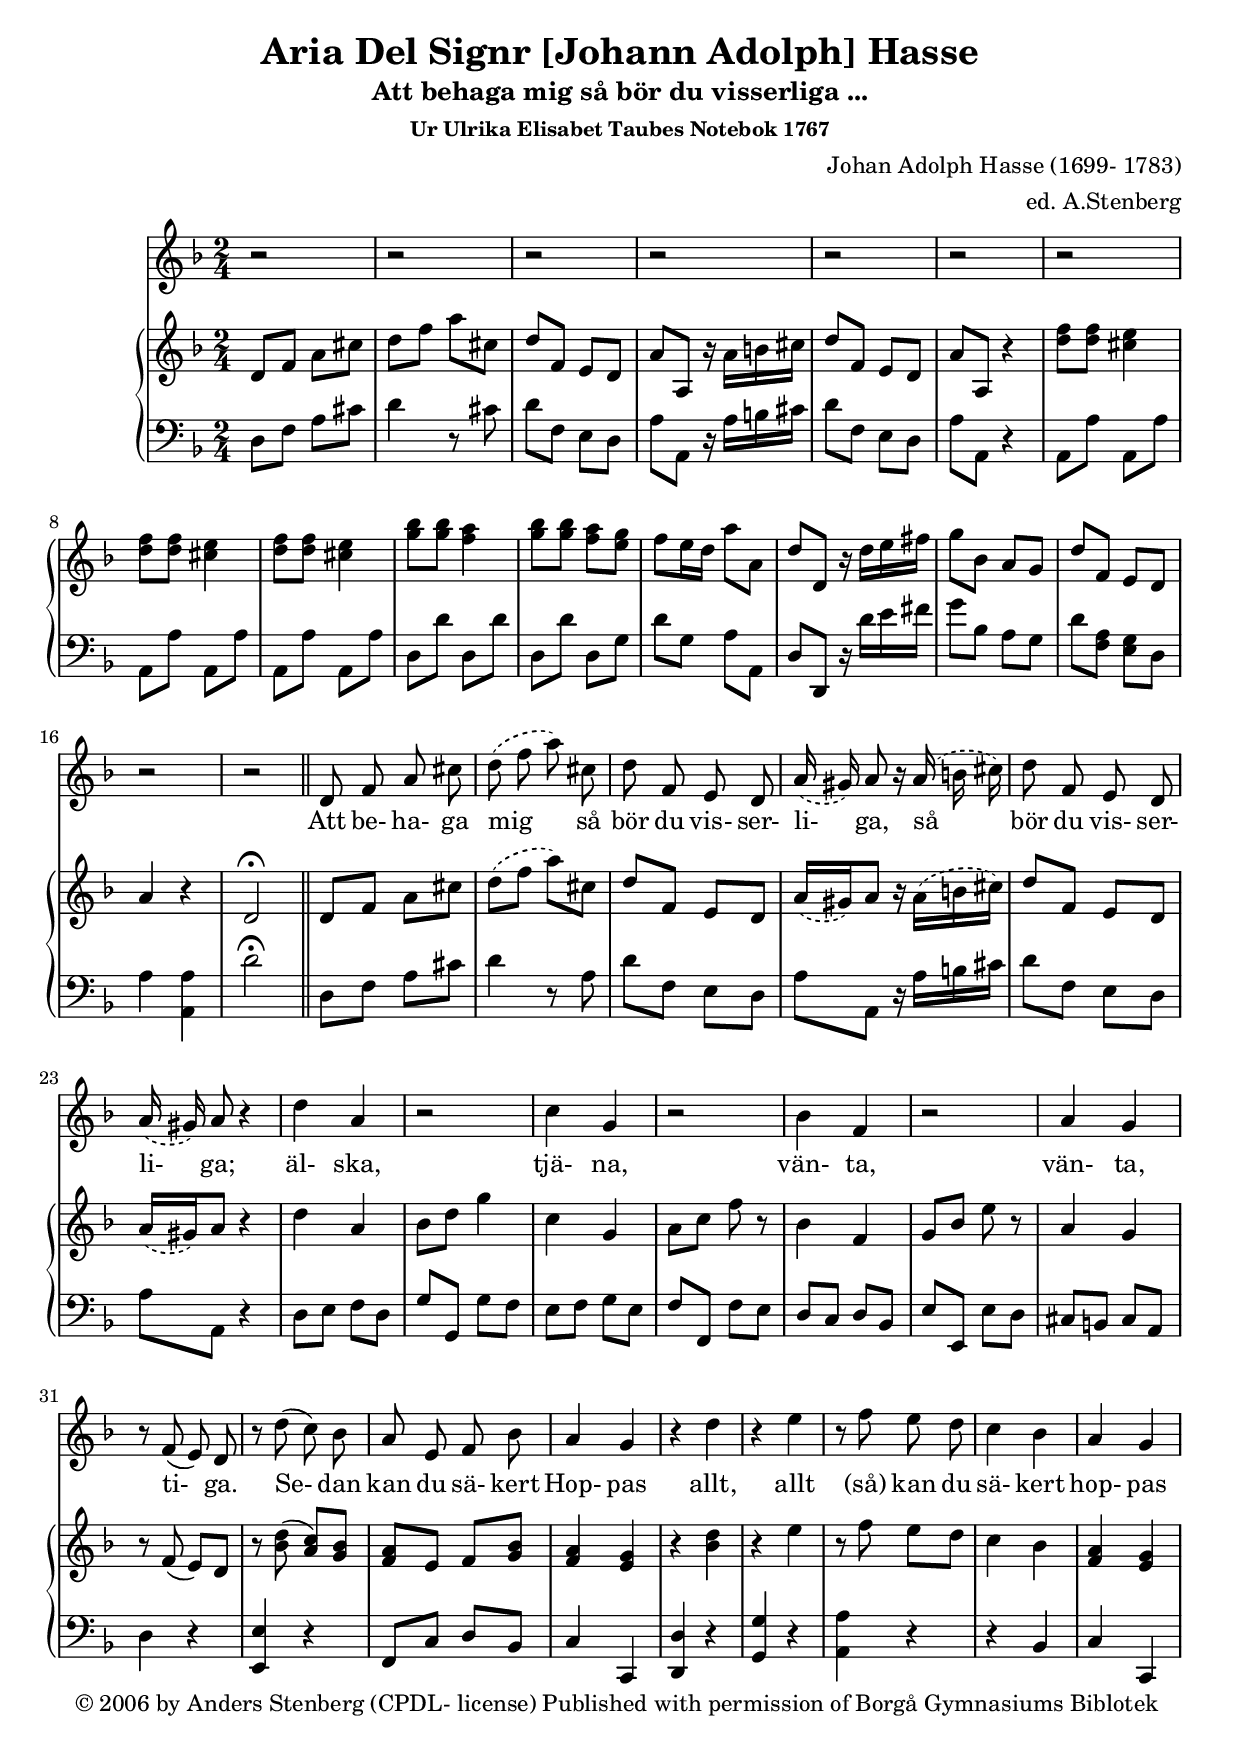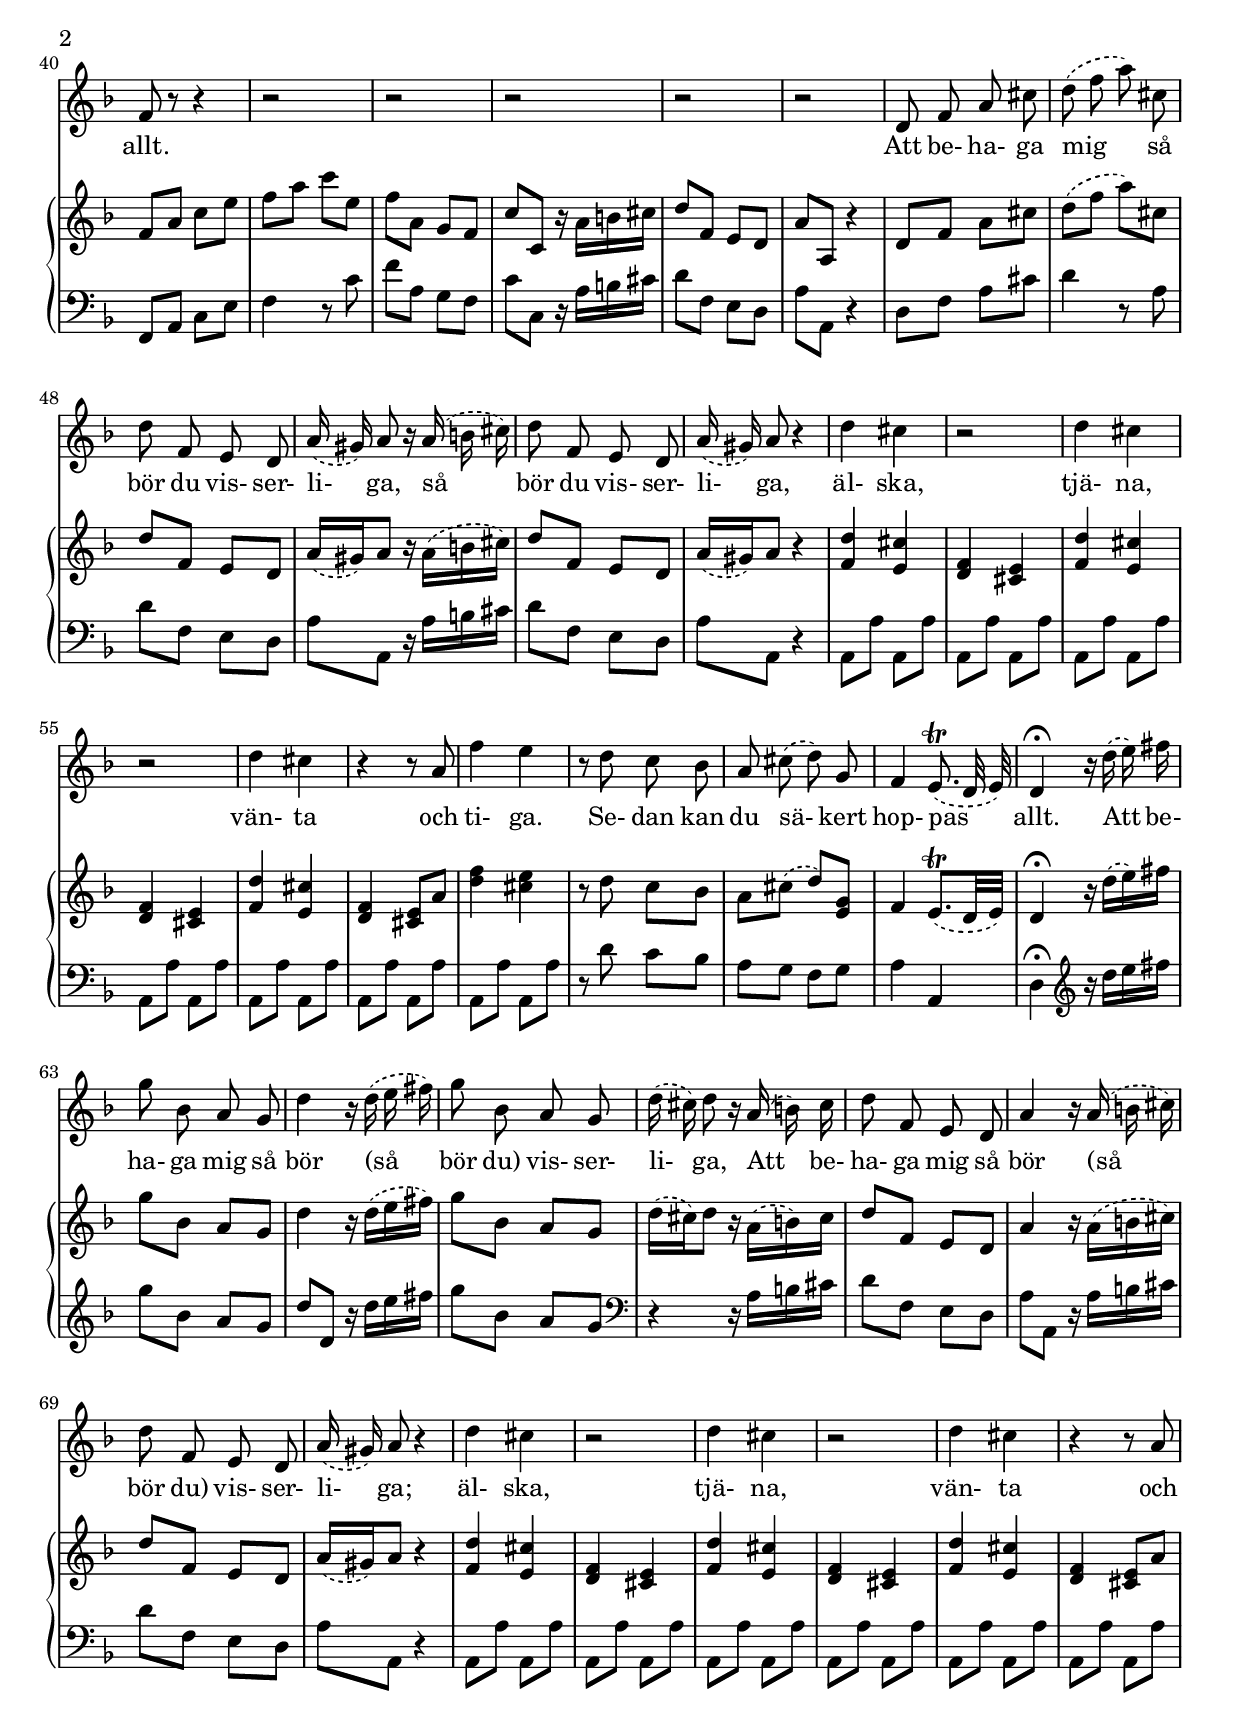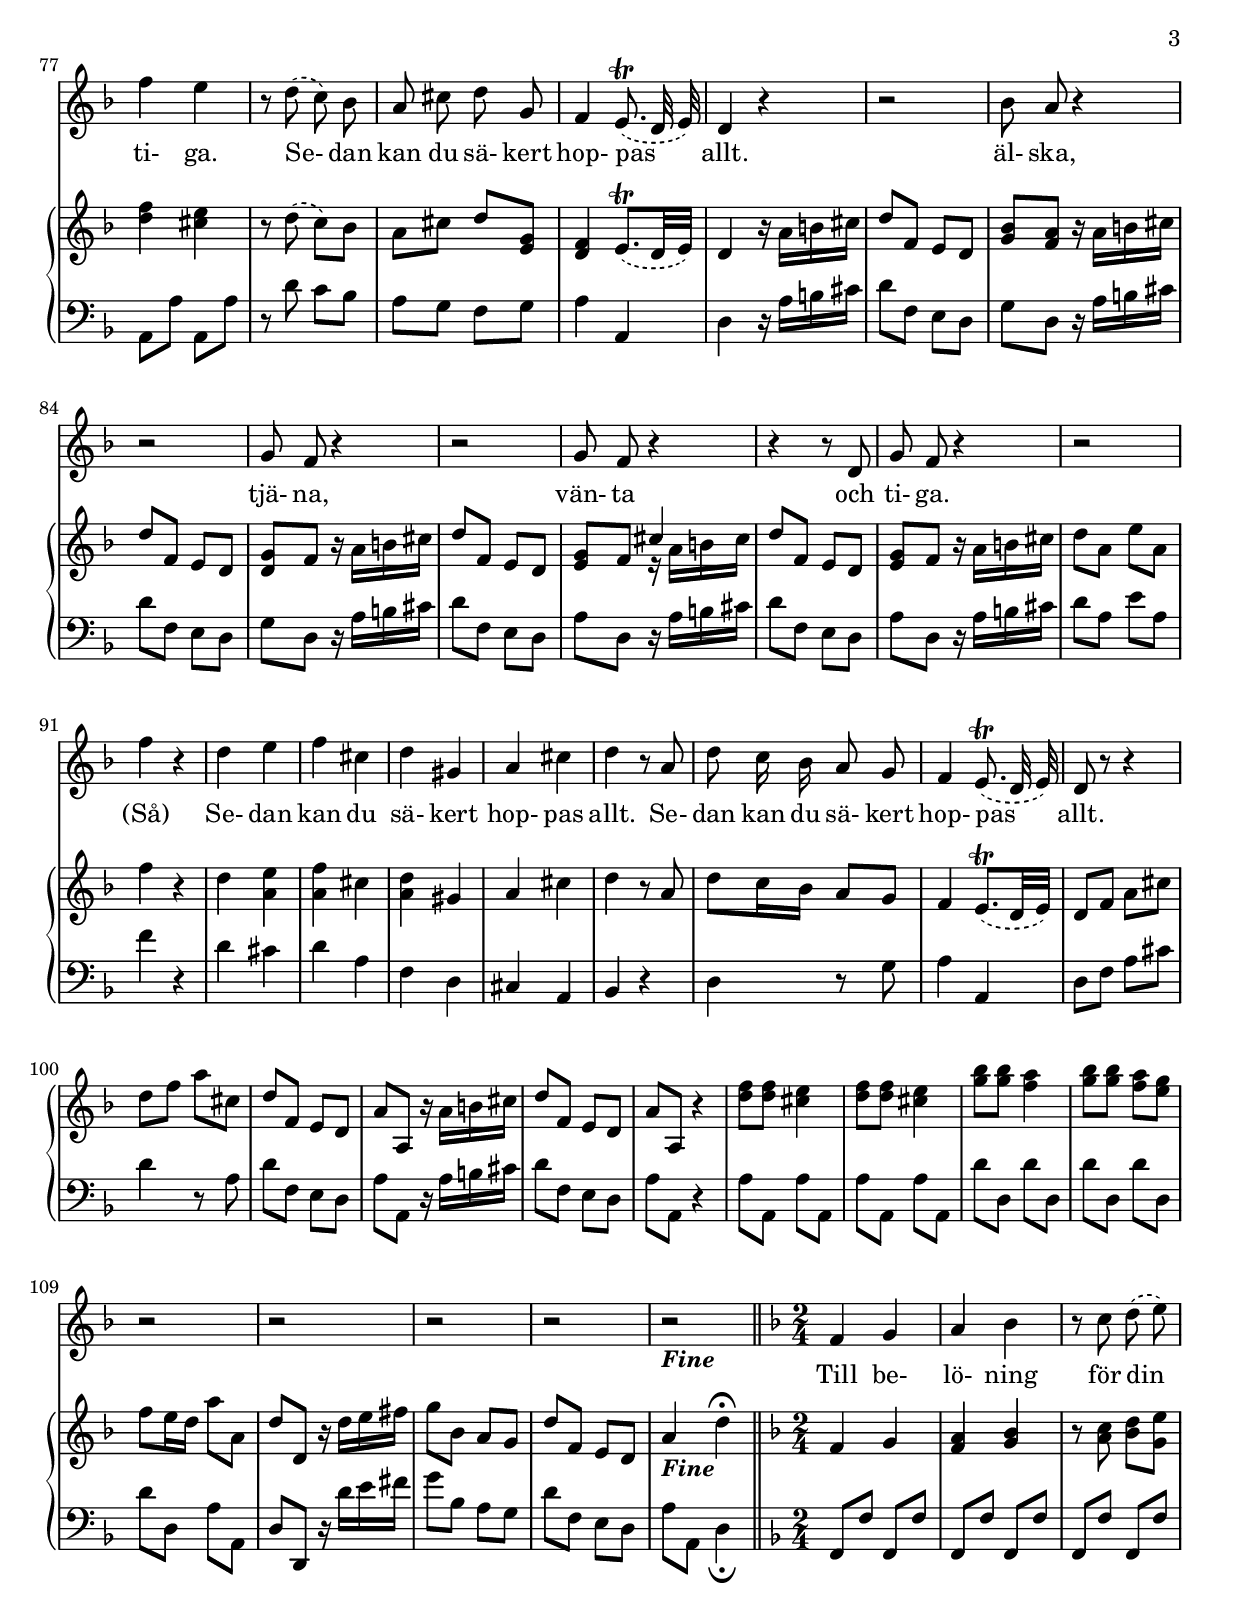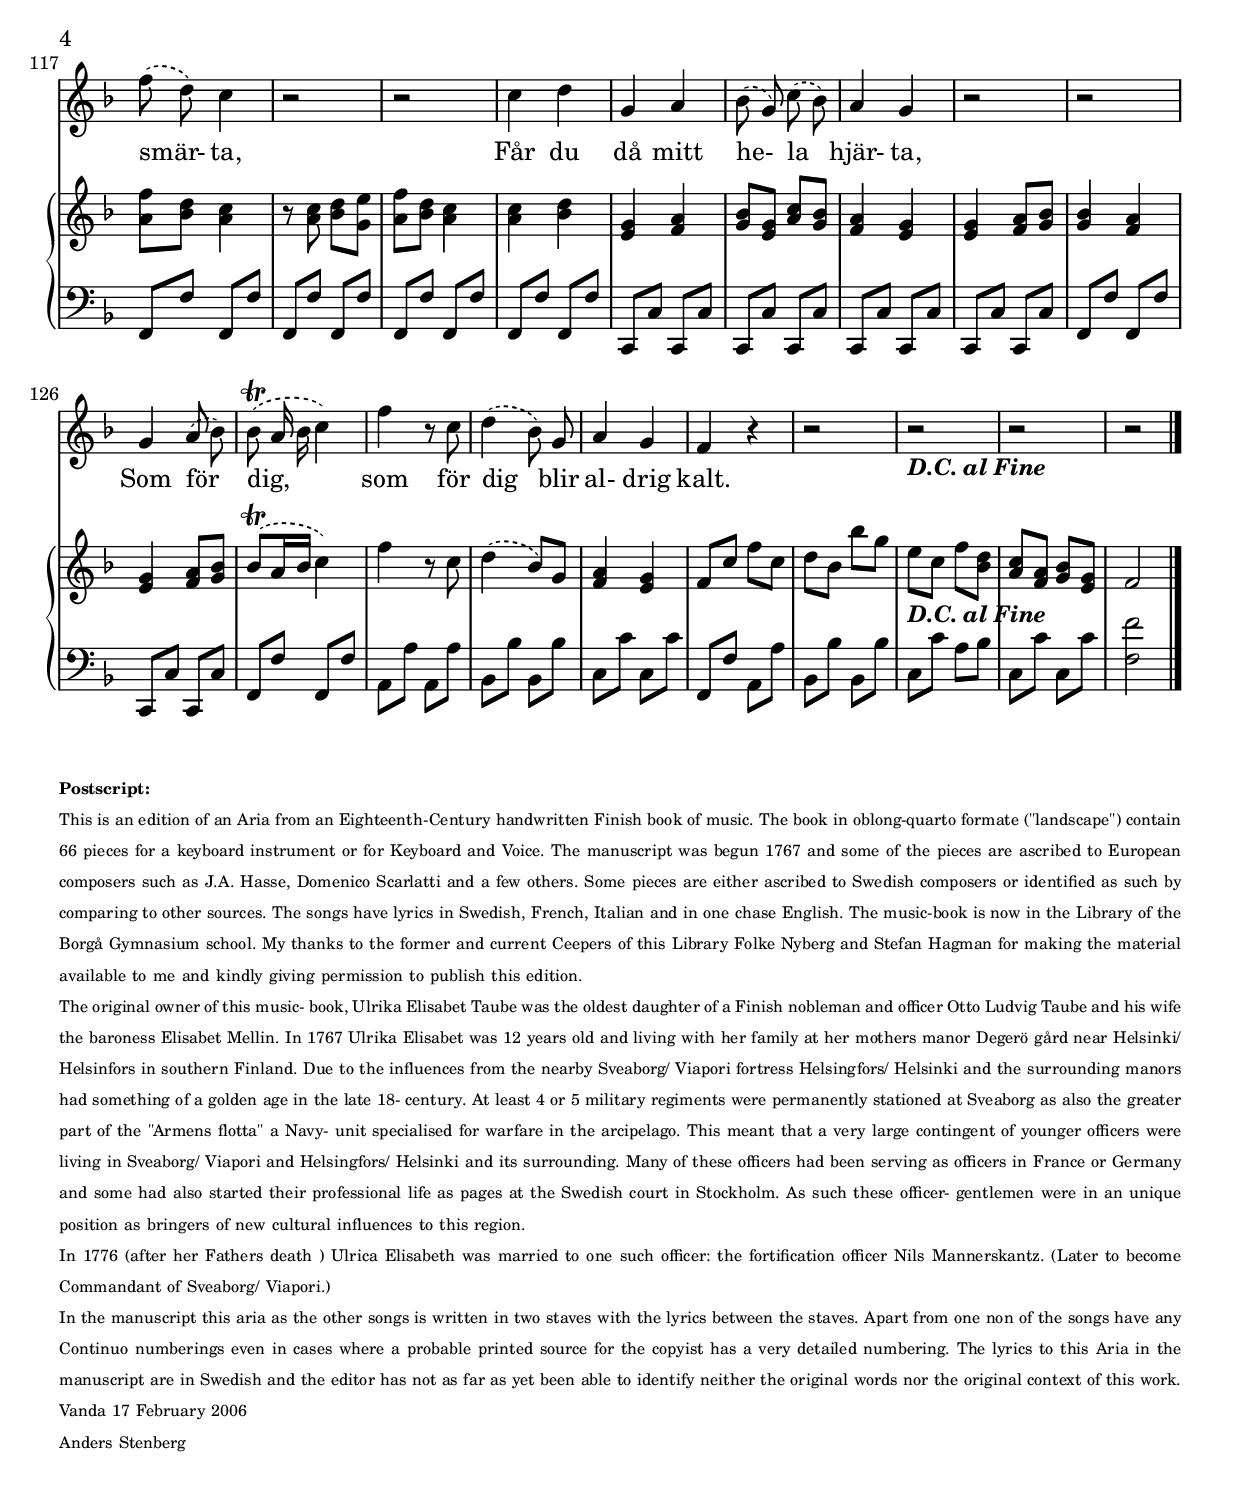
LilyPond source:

     \version "2.7.27"
     \paper {
	raggedbottom= ##t
	raggedlastbottom= ##t
     }
     \header{
     title= "Aria Del Signr [Johann Adolph] Hasse"
     subtitle= "Att behaga mig så bör du visserliga ..."
     subsubtitle= "Ur Ulrika Elisabet Taubes Notebok 1767"
     composer= "Johan Adolph Hasse (1699- 1783)"
     arranger= "ed. A.Stenberg"
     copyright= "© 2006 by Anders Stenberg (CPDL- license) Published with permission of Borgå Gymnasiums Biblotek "
     }
     melodyOne = \relative c'' {
        \clef treble
        \key d \minor
        \time 2/4
        \set Staff. midiInstrument = "choir aahs"
	\dynamicUp
        r2 |r2 | r2 | r2 |%4

        r2 |r2 | r2 | r2 |%8

        r2 |r2 | r2 | r2 |%12

        r2 |r2 | r2 | r2 | r2 |%17

        d,8 f a cis |\slurDashed d( f a) cis, |

        d f, e d |\slurDashed a'16( gis) a8 r16 \slurDashed a16( b cis) |%21

        d8 f, e d |\slurDashed a'16( gis) a8 r4 | d4 a | r2 |%25

        c4 g | r2 | bes4 f | r2 |%29

        a4 g | r8 \slurSolid f8( e ) d | r8 d'8( c) bes | a e f bes |%33

        a4 g | r4 d'4 | r4 e4 | r8 f8 e d |%37

        c4 bes | a  g  | f8 r8 r4 | r2 |%41

        r2 | r2 | r2 | r2 |%45

        d8 f a cis |\slurDashed d( f a) cis, |

        d f, e d |\slurDashed a'16( gis) a8 r16 \slurDashed a16( b cis) |%49

        d8 f, e d |\slurDashed a'16( gis) a8 r4 |d4 cis | r2 |%53

        d4 cis | r2 | d4 cis | r4 r8 a8 |%57

        f'4 e | r8 d8 c bes | a \slurDashed cis( d) g, | f4 e8.\trill( d32 e) |%61

        d4\fermata r16 d'16(  e) fis | g8 bes, a g | d'4 r16 d16( e fis) | g8 bes, a g |%65

        d'16( cis) d8 r16 a16( b) cis | d8 f, e d | a'4 r16 a16( b cis) | d8 f, e d |%69

        a'16( gis) a8 r4 | d4 cis | r2 | d4 cis |%73

        r2 | d4 cis |  r4 r8 a8 | f'4 e |%77

         r8 d( c) bes |a cis d g, | f4 e8.\trill( d32 e) | d4 r4 |%81

         r2 |bes'8 a r4 | r2 | g8 f r4 | %85

         r2 |g8 f r4 | r4 r8 d8 | g8 f r4 |%89

         r2 | f'4 r4 | d e f cis | d gis, |%93

         a cis | d r8 a8 | d8 c16 bes a8 g | f4 e8.\trill( d32 e) |%97

         d8 r8 r4 |r2 | r2 | r2 |%101

         r2 | r2 | r2 | r2 | %105

         r2 | r2 | r2 | r2 | %109

         r2 | r2 | r2_\markup {\italic \bold { Fine}} \bar "||"|
	 
     }
     
     melodyTwo = \relative c'' {
        \clef treble
        \key d \minor
        \time 2/4
        \set Staff. midiInstrument = "choir aahs"
	\dynamicUp
	
	 f,4 g |%113

         a bes | r8 c8 d( e) | f( d) c4 | r2 |%117

         r2 | c4 d | g, a | bes8( g) c( bes) | %121

         a4 g | r2 | r2 | g4 a8( bes) |%125

         bes8\trill( a16 bes c4) | f r8 c8 | d4( bes8) g | a4 g |%129

         f4 r4 | r2 | r2_\markup {\italic \bold {D.C. al Fine}} | r2 | %132

         r2 \bar "|."










     }

     text = \lyricmode {


       Att be- ha- ga mig så bör du vis- ser- li- ga,

       så bör du vis- ser- li- ga;

       äl- ska, tjä- na, vän- ta, vän- ta, ti- ga.

       Se- dan kan du sä- kert Hop- pas allt, allt

       "(så)" kan du sä- kert hop- pas allt.

       Att be- ha- ga mig så bör du vis- ser- li- ga,

       så bör du vis- ser- li- ga,

       äl- ska, tjä- na, vän- ta och ti- ga.

       Se- dan kan du sä- kert hop- pas allt.

       Att be- ha- ga mig så bör

       "(så" bör du) vis- ser- li- ga,

       Att be- ha- ga mig så bör

       "(så" bör du) vis- ser- li- ga;

       äl- ska, tjä- na, vän- ta och ti- ga.

       Se- dan kan du sä- kert hop- pas allt.

       äl- ska, tjä- na, vän- ta och ti- ga.

       "(Så)" Se- dan kan du sä- kert hop- pas allt.

       Se- dan kan du sä- kert hop- pas allt.

       Till be- lö- ning för din smär- ta,

       Får du då mitt he- la hjär- ta,

       Som för dig, som för dig blir al- drig kalt.
     }

     upperOne = \relative c'' {
	     \set Staff. midiInstrument = "harpsichord"
        \clef treble
        \key d \minor
        \time 2/4

        d,8 f a cis | d f a cis, | d f, e d | a' a, r16 a'16 b cis |%4

        d8 f, e d | a' a, r4 | <f'' d>8 <f d> <e cis>4 | <f d>8 <f d> <e cis>4 |%8

         <f d>8 <f d> <e cis>4 | <bes' g>8 <bes g> <a f>4 |

          <bes g>8 <bes g> <a f> <g e> | f e16 d a'8 a, | %12

        d d, r16 d'16 e fis |g8 bes, a g | d' f, e d | a'4 r4 |%16

        d,2\fermata \bar "||"

        d8 f a cis |\slurDashed d( f a) cis, |

        d f, e d |\slurDashed a'16( gis) a8 r16 \slurDashed a16( b cis) |%21

        d8 f, e d |\slurDashed a'16( gis) a8 r4 | d4 a | bes8 d g4 |%25

        c,4 g | a8 c f r8 | bes,4 f | g8 bes e r8 |%29

        a,4 g | r8 \slurSolid f8 ( e ) d | r8 <d' bes>8( <c a>) <bes g> | <a f> e f <bes g> |%33

        <a f>4 <g e>| r4 <d' bes>4 | r4 e4 | r8 f8 e d |%37

        c4 bes | <a f> <g e> | f8 a c e | f a c e, |%41

        f a, g f | c' c, r16 a'16 b cis | d8 f, e d | a' a, r4 |%45

        d8 f a cis |\slurDashed d( f a) cis, |

        d f, e d |\slurDashed a'16( gis) a8 r16 \slurDashed a16( b cis) |%49

        d8 f, e d |\slurDashed a'16( gis) a8 r4 |<d f,>4 <cis e,> | <f, d> <e cis> |%53

        <d' f,> <cis e,> | <f, d> <e cis> | <d' f,> <cis e,> | <f, d> <e cis>8 a8 |%57

        <f' d>4 <e cis> | r8 d8 c bes | a \slurDashed cis( d) <g, e> | f4 e8.\trill( d32 e) |%61

        d4\fermata r16 d'16(  e) fis | g8 bes, a g | d'4 r16 d16( e fis) | g8 bes, a g |%65

        d'16( cis) d8 r16 a16( b) cis | d8 f, e d | a'4 r16 a16( b cis) | d8 f, e d |%69

        a'16( gis) a8 r4 | <d f,>4 <cis e,> | <f, d> <e cis> | <d' f,>4 <cis e,> |%73

        <f, d> <e cis> | <d' f,>4 <cis e,> |  <f, d> <e cis>8 a8 | <f' d>4 <e cis>| r8 d( c) bes |%77

        a cis d <g, e>  | <f d>4 e8.\trill( d32 e) | d4 r16 a'16 b cis |d8 f, e d |%81

        <bes' g>8 <a f> r16 a16 b cis | d8 f, e d | <g d> f r16 a16 b cis |d8 f, e d | %85

        <g e> f <<{cis'4}\\{r16 a16 b cis }>> | d8 f, e d | <g e> f r16 a16 b cis |d8 a e' a, |%89

        f'4 r4 | d <e a,> | <f a,> cis | <d a> gis, |%93

        a cis | d r8 a8 | d c16 bes a8 g | f4 e8.\trill( d32 e) |%97

        d8 f a cis | d f a cis, |d f, e d | a' a, r16 a'16 b cis |%101

        d8 f, e d | a' a, r4 | <f'' d>8 <f d> <e cis>4 |<f d>8 <f d> <e cis>4 |%105

         <bes' g>8 <bes g> <a f>4 |<bes g>8 <bes g> <a f> <g e> | f e16 d a'8 a, |d d, r16 d'16 e fis | %109

         g8 bes, a g | d' f, e d | a'4_\markup {\italic \bold { Fine}} d\fermata \bar "||"
	 
     }
     
     upperTwo = \relative c'' {
	     \set Staff. midiInstrument = "harpsichord"
        \clef treble
        \key d \minor
        \time 2/4

         f,4 g |%113

         <a f><bes g> | r8 <c a>8 <d bes> <e g,> | <f a,> <d bes> <c a>4 | r8 <c a> <d bes> <e g,> |%117

         <f a,>8 <d bes> <c a>4 | <c a> <d bes> | <g, e> <a f> | <bes g>8 <g e> <c a> <bes g> |%121

         <a f>4 <g e> | <g e> <a f>8 <bes g> | <bes g>4 <a f> | <g e> <a f>8 <bes g> |%%125

         bes\trill( a16 bes c4) | f r8 c8 | d4( bes8) g | <a f>4 <g e> |%129

         f8 c' f c | d bes bes' g | e_\markup {\italic \bold {D.C. al Fine}} c f <d bes> | <c a> <a f> <bes g> <g e> |%132

         f2 \bar "|."

     }

     lowerOne = \relative c {
	     \set Staff. midiInstrument = "harpsichord"
        \clef bass
        \key d \minor
        \time 2/4

        d8 f a cis | d4 r8 cis8 | d f, e d | a' a, r16 a'16 b cis |%4

        d8 f, e d | a' a, r4 |a8 a' a, a' | a, a' a, a' |%8

        a, a' a, a' | d, d' d, d' | d, d' d, g |d' g, a a, |%12

         d d, r16 d''16 e fis | g8 bes, a g | d' <a f> <g e> d |a'4 <a a,> |%16

         d2\fermata \bar "||"

         d,8 f a cis | d4 r8 a8 | d f, e d | a' a, r16 a'16 b cis |%21

        d8 f, e d | a' a, r4 | d8 e f d | g g, g' f |%25

        e f g e | f f, f' e | d c d bes | e e, e' d | %29

        cis b cis a | d4 r4 | <e e,>4 r4 | f,8 c' d bes |%33

        c4 c, | <d' d,>4 r4 |<g g,>4 r4 | <a a,>4 r4 |%37

        r4 bes,4 | c c, | f8 a c e | f4 r8 c'8 |%41

        f a, g f | c' c, r16 a'16 b cis | d8 f, e d | a' a, r4 |%45

        d8 f a cis | d4 r8 a8 | d f, e d | a' a, r16 a'16 b cis |%49

        d8 f, e d | a' a, r4 | a8 a' a, a' | a,8 a' a, a' |%53

         a,8 a' a, a' | a,8 a' a, a' | a,8 a' a, a' | a,8 a' a, a' |%57

         a,8 a' a, a' |r8 d c bes | a g f g |a4 a, |%61

         d4\fermata \clef "G" r16 d''16 e fis | g8 bes, a g | d' d, r16 d'16 e fis | g8 bes, a g |%65

         \clef "bass" r4 r16 a,16 b cis | d8 f, e d | a' a, r16 a'16 b cis | d8 f, e d |%69

         a'8 a, r4 |a8 a' a, a' | a,8 a' a, a' |a,8 a' a, a' |%73

         a,8 a' a, a' |a,8 a' a, a' |a,8 a' a, a' |a,8 a' a, a' |%77

         r8 d8 c bes | a g f g | a4 a, | d r16 a'16 b cis |%81

         d8 f, e d | g d r16 a'16 b cis | d8 f, e d | g d  r16 a'16 b cis |%85

         d8 f, e d | a' d, r16 a'16 b cis | d8 f, e d | a' d, r16 a'16 b cis |%89

         d8 a e' a, | f'4 r4 | d4 cis | d a | %93

         f d | cis a | bes r4 | d4 r8 g8 | a4 a, | %97

         d8 f a cis | d4 r8 a8 | d8 f, e d | a' a, r16 a'16 b cis |%101

         d8 f, e d | a' a, r4 | a'8 a, a' a, | a' a, a' a, | %105

         d' d, d' d, | d' d, d' d, | d' d, a' a, | d d, r16 d''16 e fis |%109

         g8 bes, a g | d' f, e d | a' a, d4_\fermata \bar "||"
	 
     }
     
     lowerTwo = \relative c {
	     \set Staff. midiInstrument = "harpsichord"
        \clef bass
        \key d \minor
        \time 2/4

         f,8 f' f, f' | %113

        f,8 f' f, f' |f,8 f' f, f' | f,8 f' f, f' |f,8 f' f, f' |%117

        f,8 f' f, f' |f,8 f' f, f' | c, c' c, c' |c, c' c, c' |%121

        c, c' c, c' | c, c' c, c' | f,8 f' f, f' | c, c' c, c' |%125

        f,8 f' f, f' |a, a' a, a' | bes, bes' bes, bes' | c, c' c, c' |%129

        f,, f' a, a' | bes, bes' bes, bes' | c, c' a bes | c, c' c, c' |%132

        <f f,>2


     }

     \score {
        <<
           \context Voice = mel {
               \autoBeamOff
               {\melodyOne \melodyTwo}
           }
           \lyricsto mel \new Lyrics \text

           \context PianoStaff <<
	   \context Staff = upper {\upperOne \upperTwo }
	   \context Staff = lower {\lowerOne \lowerTwo }
           >>
        >>
        \layout {
           \context { \RemoveEmptyStaffContext }
        }

     }

\score {
        <<
           \context Voice = mel {
               \autoBeamOff
               {\melodyOne \melodyTwo \melodyOne}
           }
           \lyricsto mel \new Lyrics \text

           \context PianoStaff <<
	   \context Staff = upper {\upperOne \upperTwo \upperOne}
	   \context Staff = lower {\lowerOne \lowerTwo \lowerOne}
           >>
        >>

	\midi{
	\tempo 4=60 	
	}

     }     
     \markup { \teeny
	 {
	 	 
	   \justify {
		   
           \bold{Postscript:}
		    
	   \justify-string # "This is an edition of an Aria from  an Eighteenth-Century handwritten Finish book of music. 
	   The book in oblong-quarto formate (\"landscape\") contain 66 pieces for a keyboard instrument or for Keyboard and Voice. 
	   The manuscript  was begun 1767
	   and some of the pieces are  ascribed to European composers such as J.A. Hasse, Domenico Scarlatti and a few others. 
	   Some pieces are either ascribed to Swedish composers or identified as such by comparing to other sources.
	   The songs have lyrics in Swedish, French, Italian and in one chase English. The music-book is now in the Library of
	   the Borgå Gymnasium school. My thanks to the former and current Ceepers of this Library Folke Nyberg and Stefan Hagman for 
	   making the material available to me and kindly giving permission to publish this edition. 
	   
	   The original owner of this music- book, Ulrika Elisabet Taube was the oldest daughter of a Finish nobleman and 
	   officer Otto Ludvig Taube and his wife the baroness Elisabet Mellin. In 1767 Ulrika Elisabet was 12 years old and 
	   living with her family at her mothers manor Degerö gård near Helsinki/ Helsinfors in southern Finland.
	   Due to the influences from the nearby Sveaborg/ Viapori fortress Helsingfors/ Helsinki and the surrounding manors 
	   had something of a golden age in the late  18- century. At least 4 or 5 military regiments were permanently stationed at 
	   Sveaborg as also the greater part of the ''Armens flotta'' a Navy- unit specialised for warfare in the arcipelago. 
	   This meant that a very large contingent of younger officers were living in Sveaborg/ Viapori and Helsingfors/ Helsinki and
	   its surrounding. 
	   Many of these officers had been serving as officers in France or Germany and some had also started their professional life
	   as pages at the Swedish court in  Stockholm. As such these officer- gentlemen were in an unique position as 
	   bringers of new cultural influences to this region. 
	   
	   In 1776 (after her Fathers death ) Ulrica Elisabeth was
	   married to one such officer: the fortification officer Nils Mannerskantz. (Later to become Commandant of Sveaborg/ Viapori.)
	   
	   
	   In the manuscript this aria as the other songs is written in two staves with the lyrics between the staves.
	   Apart from one  non of the songs have any Continuo numberings  even in cases where a probable printed source for the
	   copyist has a very detailed numbering.
	   The lyrics to this Aria  in the manuscript are in Swedish and the editor has not as far as yet been able to identify neither 
	   the original words nor the original context of this work.
	   
	   Vanda 17 February 2006 
	   
	   Anders Stenberg
	   "
	   
	   }
	 }
     }
